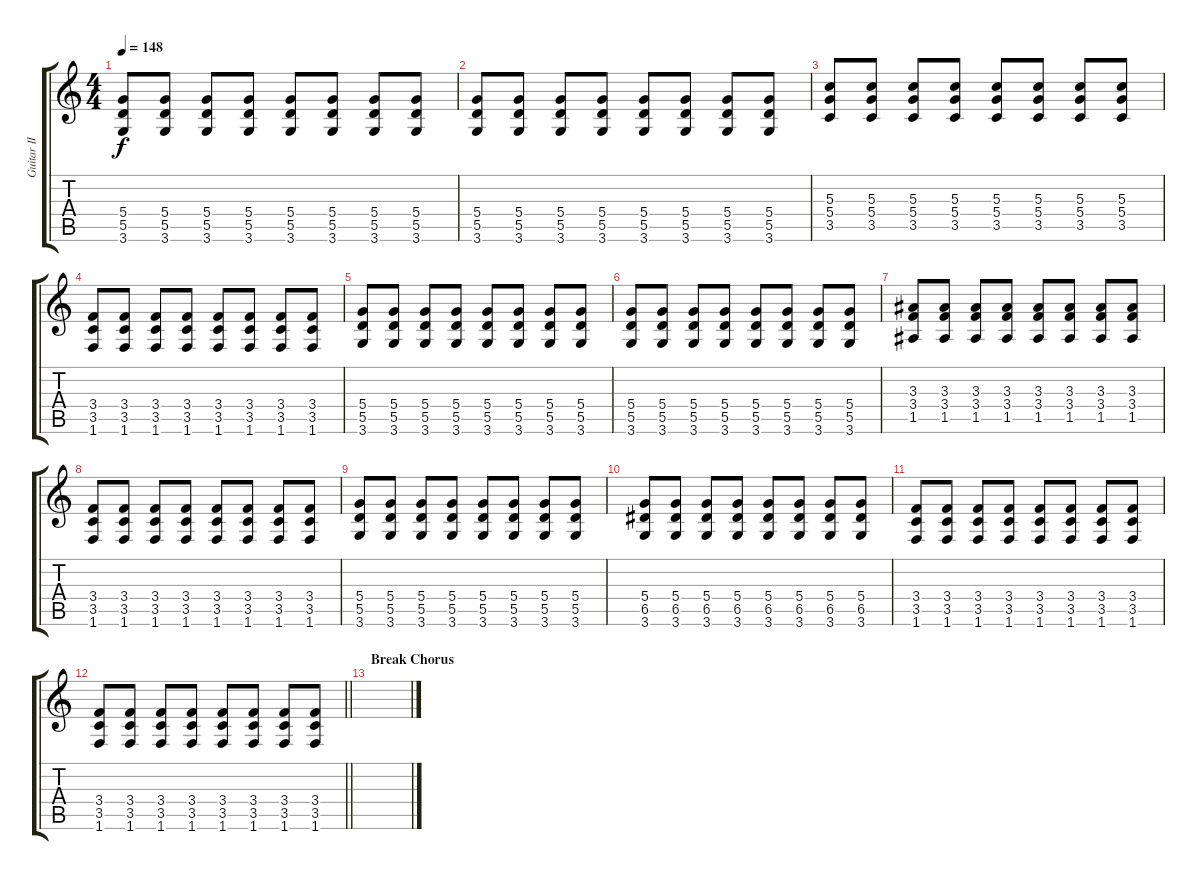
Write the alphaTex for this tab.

\track ("Guitar II" "Guitar II") {instrument distortionguitar}
\staff {score tabs}
\tuning (E4 B3 G3 D3 A2 E2) {hide}
\ts (4 4)
\tempo 148
\clef g2
\ks c
(5.4 5.5 3.6).8{dy f} (5.4 5.5 3.6).8 (5.4 5.5 3.6).8 (5.4 5.5 3.6).8 (5.4 5.5 3.6).8 (5.4 5.5 3.6).8 (5.4 5.5 3.6).8 (5.4 5.5 3.6).8 |
(5.4 5.5 3.6).8 (5.4 5.5 3.6).8 (5.4 5.5 3.6).8 (5.4 5.5 3.6).8 (5.4 5.5 3.6).8 (5.4 5.5 3.6).8 (5.4 5.5 3.6).8 (5.4 5.5 3.6).8 |
(5.3 5.4 3.5).8 (5.3 5.4 3.5).8 (5.3 5.4 3.5).8 (5.3 5.4 3.5).8 (5.3 5.4 3.5).8 (5.3 5.4 3.5).8 (5.3 5.4 3.5).8 (5.3 5.4 3.5).8 |
(3.4 3.5 1.6).8 (3.4 3.5 1.6).8 (3.4 3.5 1.6).8 (3.4 3.5 1.6).8 (3.4 3.5 1.6).8 (3.4 3.5 1.6).8 (3.4 3.5 1.6).8 (3.4 3.5 1.6).8 |
(5.4 5.5 3.6).8 (5.4 5.5 3.6).8 (5.4 5.5 3.6).8 (5.4 5.5 3.6).8 (5.4 5.5 3.6).8 (5.4 5.5 3.6).8 (5.4 5.5 3.6).8 (5.4 5.5 3.6).8 |
(5.4 5.5 3.6).8 (5.4 5.5 3.6).8 (5.4 5.5 3.6).8 (5.4 5.5 3.6).8 (5.4 5.5 3.6).8 (5.4 5.5 3.6).8 (5.4 5.5 3.6).8 (5.4 5.5 3.6).8 |
(3.3 3.4 1.5).8 (3.3 3.4 1.5).8 (3.3 3.4 1.5).8 (3.3 3.4 1.5).8 (3.3 3.4 1.5).8 (3.3 3.4 1.5).8 (3.3 3.4 1.5).8 (3.3 3.4 1.5).8 |
(3.4 3.5 1.6).8 (3.4 3.5 1.6).8 (3.4 3.5 1.6).8 (3.4 3.5 1.6).8 (3.4 3.5 1.6).8 (3.4 3.5 1.6).8 (3.4 3.5 1.6).8 (3.4 3.5 1.6).8 |
(5.4 5.5 3.6).8 (5.4 5.5 3.6).8 (5.4 5.5 3.6).8 (5.4 5.5 3.6).8 (5.4 5.5 3.6).8 (5.4 5.5 3.6).8 (5.4 5.5 3.6).8 (5.4 5.5 3.6).8 |
(5.4 6.5 3.6).8 (5.4 6.5 3.6).8 (5.4 6.5 3.6).8 (5.4 6.5 3.6).8 (5.4 6.5 3.6).8 (5.4 6.5 3.6).8 (5.4 6.5 3.6).8 (5.4 6.5 3.6).8 |
(3.4 3.5 1.6).8 (3.4 3.5 1.6).8 (3.4 3.5 1.6).8 (3.4 3.5 1.6).8 (3.4 3.5 1.6).8 (3.4 3.5 1.6).8 (3.4 3.5 1.6).8 (3.4 3.5 1.6).8 |
\barLineRight lightlight
(3.4 3.5 1.6).8 (3.4 3.5 1.6).8 (3.4 3.5 1.6).8 (3.4 3.5 1.6).8 (3.4 3.5 1.6).8 (3.4 3.5 1.6).8 (3.4 3.5 1.6).8 (3.4 3.5 1.6).8 |
\section ("" "Break Chorus")
